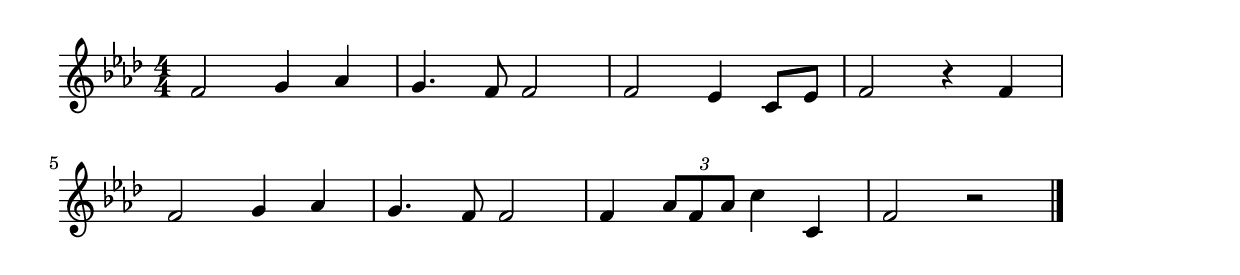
\version "2.18.2"

% 新世界(ドヴォルザーク)
% \index{しんせかい@新世界(ドヴォルザーク)}

\score {

\layout {
line-width = #170
indent = 0\mm
}

\relative c' {
\key as \major
\time 4/4
\set Score.tempoHideNote = ##t
\tempo 4=120
\numericTimeSignature

f2 g4 as |
g4. f8 f2 |
f2 es4 c8 es |
f2 r4 f |
\break
f2 g4 as |
g4. f8 f2 |
f4 \tuplet3/2{as8 f as} c4 c, |
f2 r |


\bar "|."
}

\midi {}

}